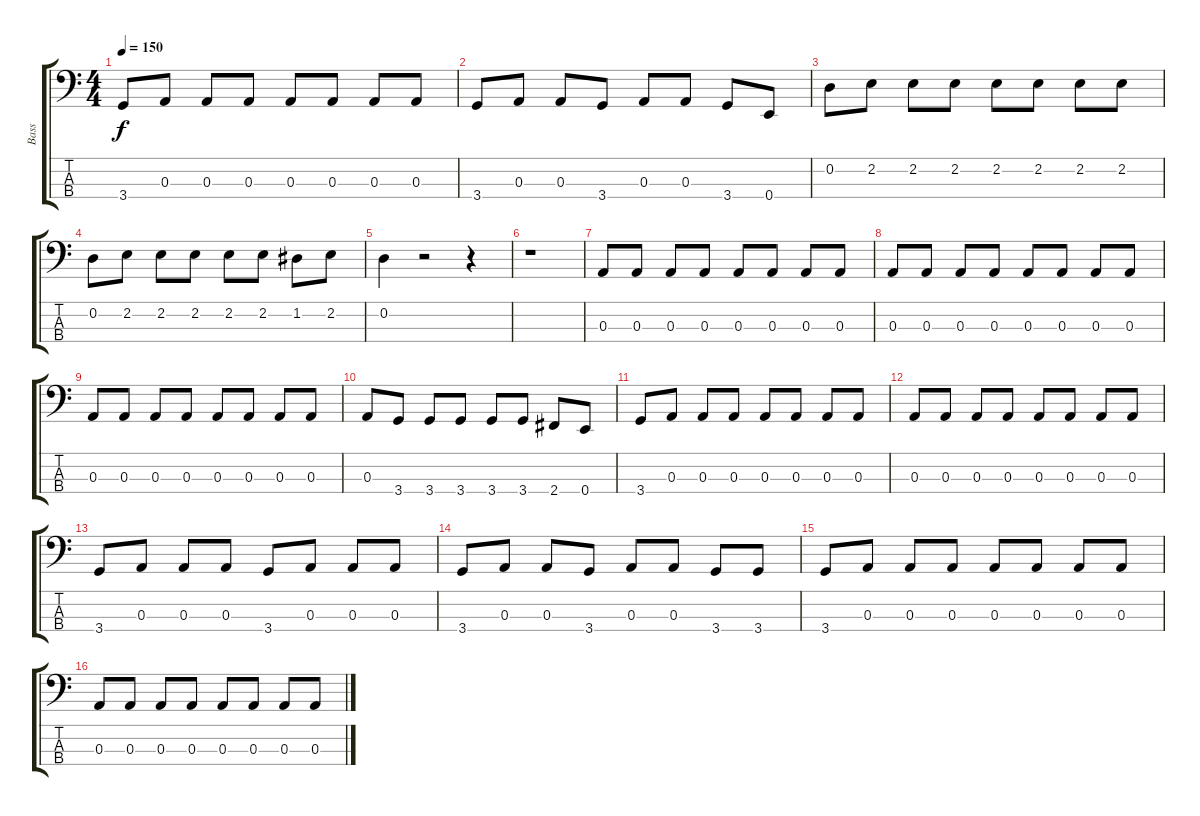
\track ("Bass" "Bass") {instrument electricbassfinger}
\staff {score tabs}
\tuning (G2 D2 A1 E1) {hide}
\ts (4 4)
\tempo 150
\clef f4
\ks c
3.4.8{dy f} 0.3.8 0.3.8 0.3.8 0.3.8 0.3.8 0.3.8 0.3.8 |
3.4.8 0.3.8 0.3.8 3.4.8 0.3.8 0.3.8 3.4.8 0.4.8 |
0.2.8 2.2.8 2.2.8 2.2.8 2.2.8 2.2.8 2.2.8 2.2.8 |
0.2.8 2.2.8 2.2.8 2.2.8 2.2.8 2.2.8 1.2.8 2.2.8 |
0.2.4 r.2 r.4 |
r.1 |
0.3.8 0.3.8 0.3.8 0.3.8 0.3.8 0.3.8 0.3.8 0.3.8 |
0.3.8 0.3.8 0.3.8 0.3.8 0.3.8 0.3.8 0.3.8 0.3.8 |
0.3.8 0.3.8 0.3.8 0.3.8 0.3.8 0.3.8 0.3.8 0.3.8 |
0.3.8 3.4.8 3.4.8 3.4.8 3.4.8 3.4.8 2.4.8 0.4.8 |
3.4.8 0.3.8 0.3.8 0.3.8 0.3.8 0.3.8 0.3.8 0.3.8 |
0.3.8 0.3.8 0.3.8 0.3.8 0.3.8 0.3.8 0.3.8 0.3.8 |
3.4.8 0.3.8 0.3.8 0.3.8 3.4.8 0.3.8 0.3.8 0.3.8 |
3.4.8 0.3.8 0.3.8 3.4.8 0.3.8 0.3.8 3.4.8 3.4.8 |
3.4.8 0.3.8 0.3.8 0.3.8 0.3.8 0.3.8 0.3.8 0.3.8 |
0.3.8 0.3.8 0.3.8 0.3.8 0.3.8 0.3.8 0.3.8 0.3.8
